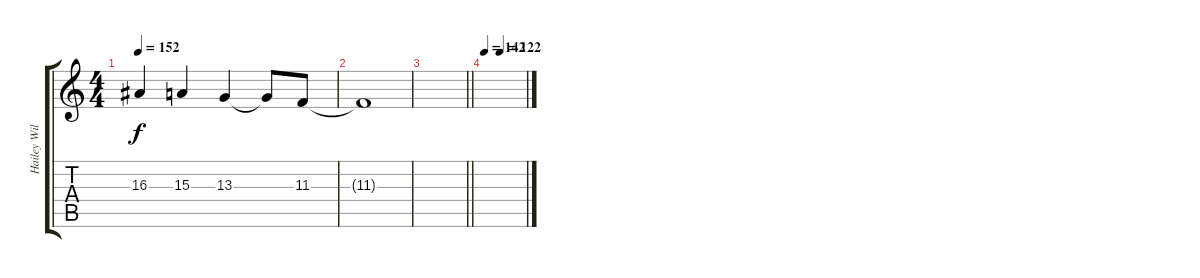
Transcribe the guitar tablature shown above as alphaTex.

\track ("Hailey Williams - Vocals" "Hailey Wil") {mute instrument altosax}
\staff {score tabs}
\tuning (Eb4 Bb3 Gb3 Db3 Ab2 Db2) {hide}
\ts (4 4)
\tempo 152
\clef g2
\ks c
16.3.4{dy f} 15.3.4 13.3.4 13.3{t}.8 11.3.8 |
11.3{t}.1 |
\barLineRight lightlight
|
\tempo 142
\tempo (122 0.375)
